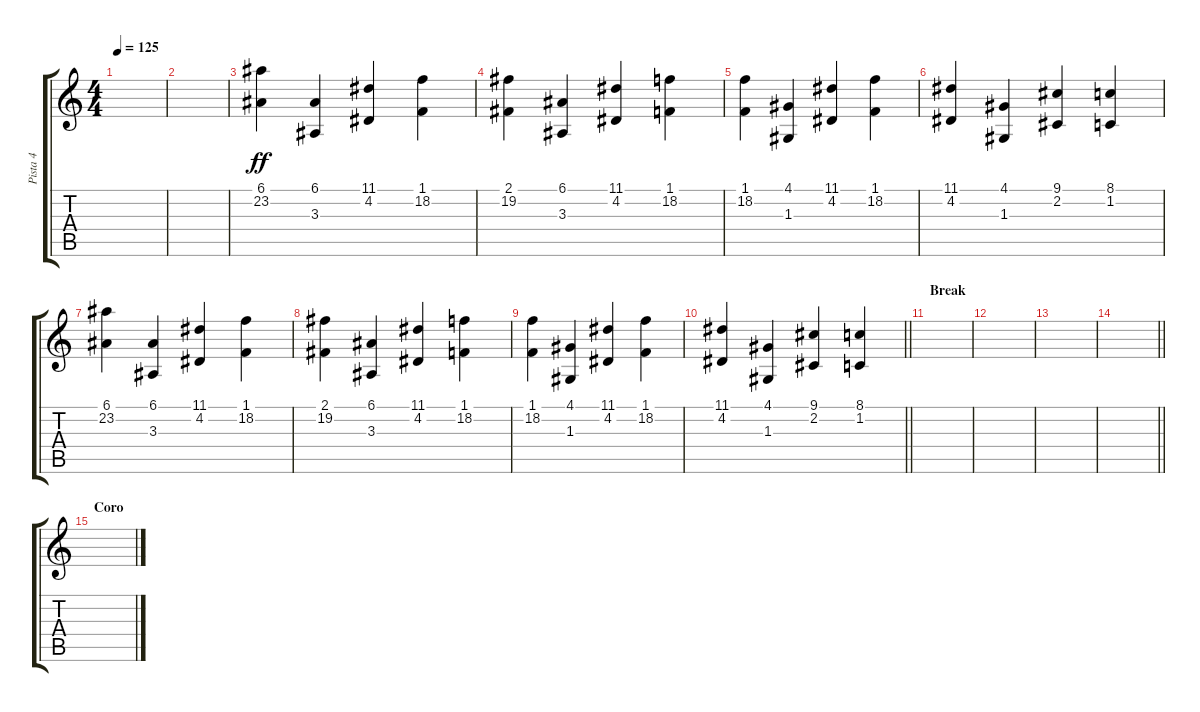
\track ("Pista 4" "Pista 4") {instrument stringensemble2}
\staff {score tabs}
\tuning (E4 B3 G3 D3 A2 E2) {hide}
\ts (4 4)
\tempo 125
\clef g2
\ks c
|
|
(6.1 23.2).4{dy ff} (6.1 3.3).4 (11.1 4.2).4 (1.1 18.2).4 |
(2.1 19.2).4 (6.1 3.3).4 (11.1 4.2).4 (1.1 18.2).4 |
(1.1 18.2).4 (4.1 1.3).4 (11.1 4.2).4 (1.1 18.2).4 |
(11.1 4.2).4 (4.1 1.3).4 (9.1 2.2).4 (8.1 1.2).4 |
(6.1 23.2).4 (6.1 3.3).4 (11.1 4.2).4 (1.1 18.2).4 |
(2.1 19.2).4 (6.1 3.3).4 (11.1 4.2).4 (1.1 18.2).4 |
(1.1 18.2).4 (4.1 1.3).4 (11.1 4.2).4 (1.1 18.2).4 |
\barLineRight lightlight
(11.1 4.2).4 (4.1 1.3).4 (9.1 2.2).4 (8.1 1.2).4 |
\section ("" "Break")
|
|
|
\barLineRight lightlight
|
\section ("" "Coro")
